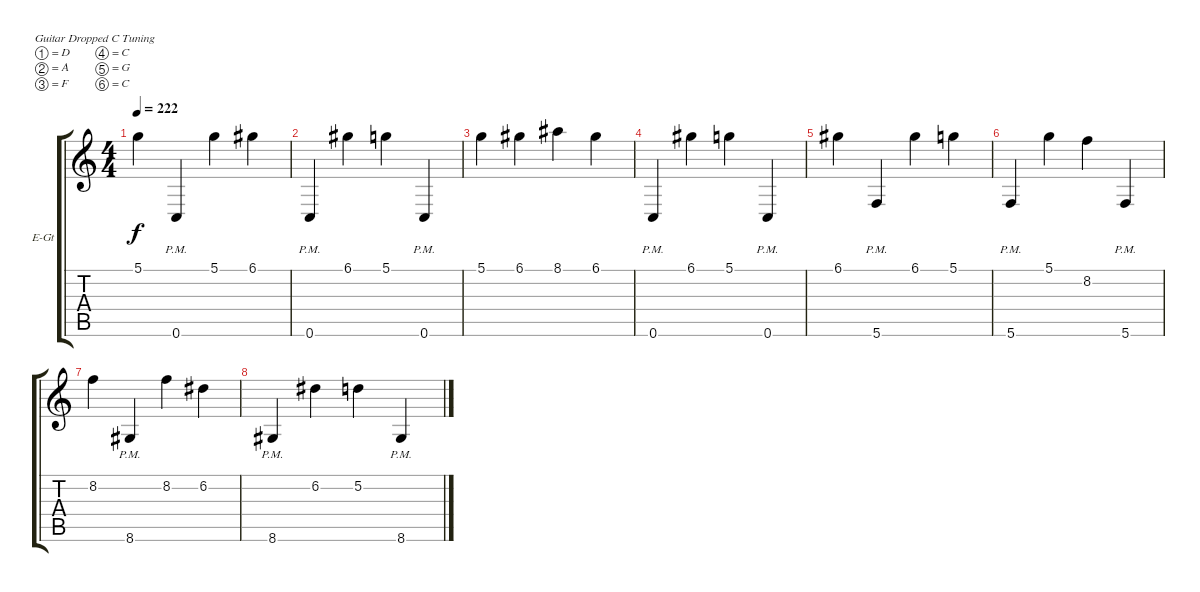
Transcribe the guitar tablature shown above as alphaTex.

\defaultSystemsLayout 4
\bracketExtendMode groupsimilarinstruments
\firstSystemTrackNameOrientation horizontal
\otherSystemsTrackNameOrientation horizontal
\track ("Electric Guitar" "E-Gt") {mute instrument distortionguitar}
\staff {score tabs}
\tuning (D4 A3 F3 C3 G2 C2)
\ts (4 4)
\tempo 222
\clef g2
\ks c
5.1.4{dy f} 0.6{pm}.4 5.1.4 6.1.4 |
0.6{pm}.4 6.1.4 5.1.4 0.6{pm}.4 |
5.1.4 6.1.4 8.1.4 6.1.4 |
0.6{pm}.4 6.1.4 5.1.4 0.6{pm}.4 |
6.1.4 5.6{pm}.4 6.1.4 5.1.4 |
5.6{pm}.4 5.1.4 8.2.4 5.6{pm}.4 |
8.2.4 8.6{pm}.4 8.2.4 6.2.4 |
8.6{pm}.4 6.2.4 5.2.4 8.6{pm}.4
